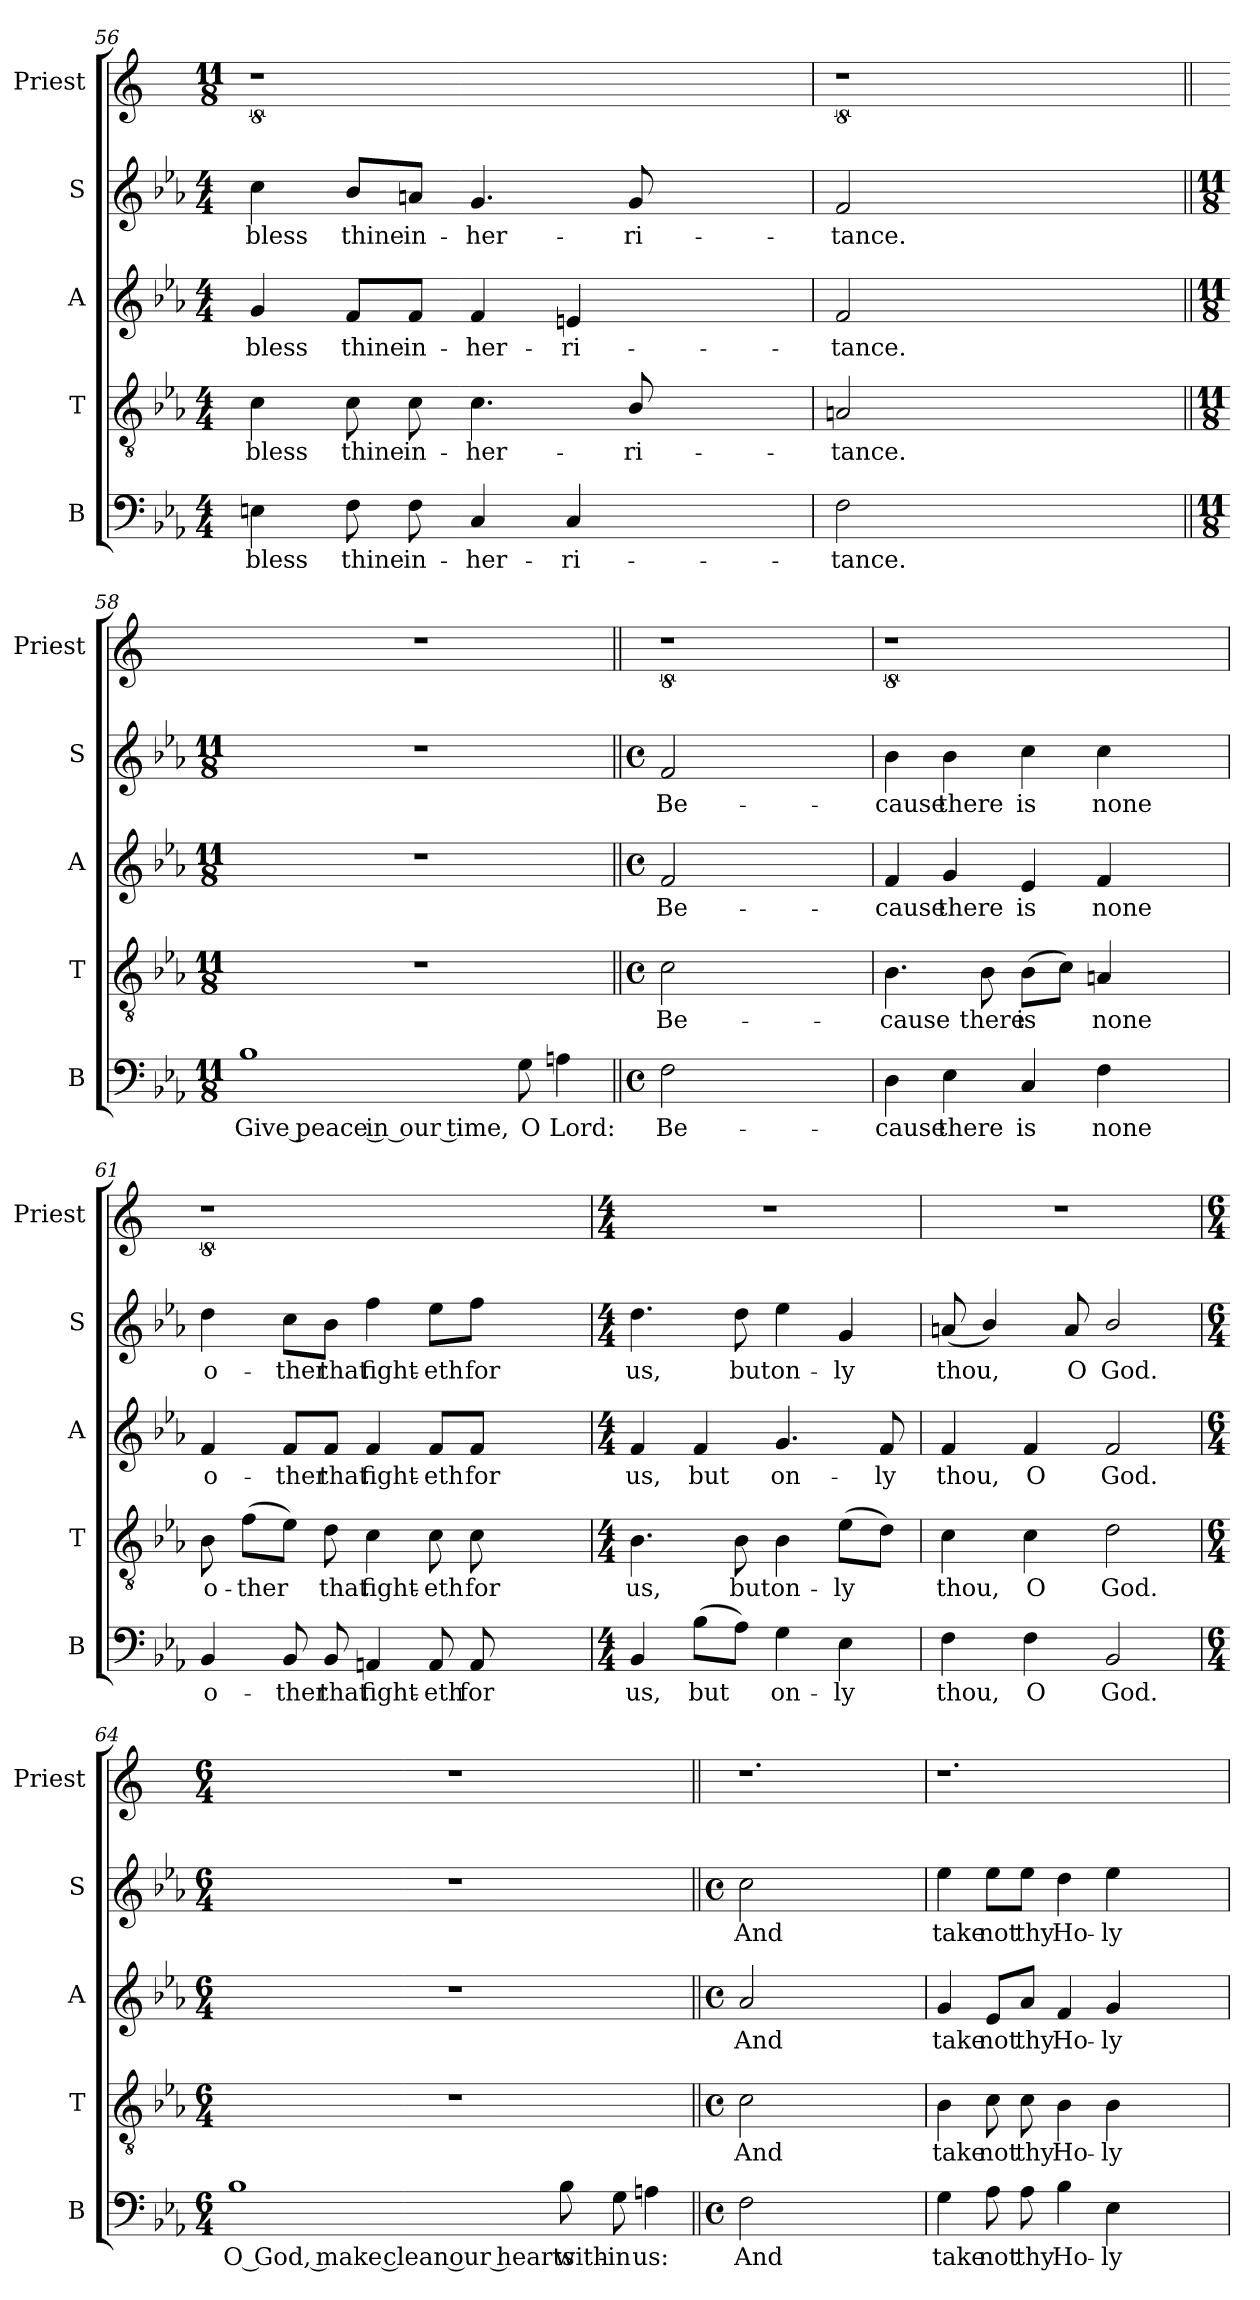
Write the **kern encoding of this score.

**kern	**text	**kern	**text	**kern	**text	**kern	**text	**kern
*part5	*part5	*part4	*part4	*part3	*part3	*part2	*part2	*part1
*staff5	*staff5	*staff4	*staff4	*staff3	*staff3	*staff2	*staff2	*staff1
*I"B	*	*I"T	*	*I"A	*	*I"S	*	*I"Priest
*I'B	*	*I'T	*	*I'A	*	*I'S	*	*I'Priest
*clefF4	*	*clefGv2	*	*clefG2	*	*clefG2	*	*clefG2
*k[b-e-a-]	*	*k[b-e-a-]	*	*k[b-e-a-]	*	*k[b-e-a-]	*	*k[]
*E-:	*	*E-:	*	*E-:	*	*E-:	*	*C:
*M4/4	*	*M4/4	*	*M4/4	*	*M4/4	*	*M11/8
=56	=56	=56	=56	=56	=56	=56	=56	=56
*^	*	*	*	*	*	*	*	*
*	*^	*	*	*	*	*	*	*	*
!	!	!	!LO:LY:b	!	!LO:LY:b	!	!LO:LY:b	!	!LO:LY:b	!
1ryy	1ryy	4En\	bless	4c\	bless	4g/	bless	4cc\	bless	8%11r
!	!	!	!LO:LY:b	!	!LO:LY:b	!	!LO:LY:b	!	!LO:LY:b	!
.	.	8F\	thine	8c\	thine	8f/L	thine	8b-/L	thine	.
!	!	!	!LO:LY:b	!	!LO:LY:b	!	!LO:LY:b	!	!LO:LY:b	!
.	.	8F\	in-	8c\	in-	8f/J	in-	8an/J	in-	.
!	!	!	!LO:LY:b	!	!LO:LY:b	!	!LO:LY:b	!	!LO:LY:b	!
.	.	4C/	-her-	4.c\	-her-	4f/	-her-	4.g/	-her-	.
!	!	!	!LO:LY:b	!	!	!	!LO:LY:b	!	!	!
.	.	4C/	-ri-	.	.	4en/	-ri-	.	.	.
!	!	!	!	!	!LO:LY:b	!	!	!	!LO:LY:b	!
.	.	.	.	8B-/	-ri-	.	.	8g/	-ri-	.
4.ryy	4.ryy	4.ryy	.	4.ryy	.	4.ryy	.	4.ryy	.	.
=57	=57	=57	=57	=57	=57	=57	=57	=57	=57	=57
!	!	!	!LO:LY:b	!	!LO:LY:b	!	!LO:LY:b	!	!LO:LY:b	!
2ryy	2ryy	2F\	-tance.	2An/	-tance.	2f/	-tance.	2f/	-tance.	8%11r
2..ryy	2..ryy	2..ryy	.	2..ryy	.	2..ryy	.	2..ryy	.	.
*v	*v	*v	*	*	*	*	*	*	*	*
!!LO:PB:g=z
=58||	=58||	=58||	=58||	=58||	=58||	=58||	=58||	=58||
*M11/8	*	*M11/8	*	*M11/8	*	*M11/8	*	*
*^	*	*	*	*	*	*	*	*
*	*^	*	*	*	*	*	*	*	*
!	!	!	!LO:LY:b	!	!	!	!	!	!	!
*	*v	*v	*	*	*	*	*	*	*	*
1B-	1ryy	Give peace in our time,	8%11r	.	8%11r	.	8%11r	.	8%11r
!	!	!LO:LY:b	!	!	!	!	!	!	!
8G\	4.ryy	O	.	.	.	.	.	.	.
!	!	!LO:LY:b	!	!	!	!	!	!	!
4An\	.	Lord:	.	.	.	.	.	.	.
=59||	=59||	=59||	=59||	=59||	=59||	=59||	=59||	=59||	=59||
*M4/4	*	*	*M4/4	*	*M4/4	*	*M4/4	*	*
*met(c)	*	*	*met(c)	*	*met(c)	*	*met(c)	*	*
!	!	!LO:LY:b	!	!LO:LY:b	!	!LO:LY:b	!	!LO:LY:b	!
2ryy	2F\	Be-	2c\	Be-	2f/	Be-	2f/	Be-	8%11r
2..ryy	2..ryy	.	2..ryy	.	2..ryy	.	2..ryy	.	.
=60	=60	=60	=60	=60	=60	=60	=60	=60	=60
!	!	!LO:LY:b	!	!LO:LY:b	!	!LO:LY:b	!	!LO:LY:b	!
1ryy	4D\	-cause	4.B-\	-cause	4f/	-cause	4b-\	-cause	8%11r
!	!	!LO:LY:b	!	!	!	!LO:LY:b	!	!LO:LY:b	!
.	4E-\	there	.	.	4g/	there	4b-\	there	.
!	!	!	!	!LO:LY:b	!	!	!	!	!
.	.	.	8B-\	there	.	.	.	.	.
!	!	!LO:LY:b	!	!LO:LY:b	!	!LO:LY:b	!	!LO:LY:b	!
.	4C/	is	(>8B-\L	is	4e-/	is	4cc\	is	.
.	.	.	8c\J)	.	.	.	.	.	.
!	!	!LO:LY:b	!	!LO:LY:b	!	!LO:LY:b	!	!LO:LY:b	!
.	4F\	none	4An/	none	4f/	none	4cc\	none	.
4.ryy	4.ryy	.	4.ryy	.	4.ryy	.	4.ryy	.	.
=61	=61	=61	=61	=61	=61	=61	=61	=61	=61
!	!	!LO:LY:b	!	!LO:LY:b	!	!LO:LY:b	!	!LO:LY:b	!
1ryy	4BB-/	o-	8B-\	o-	4f/	o-	4dd\	o-	8%11r
!	!	!	!	!LO:LY:b	!	!	!	!	!
.	.	.	(>8f\L	-ther	.	.	.	.	.
!	!	!LO:LY:b	!	!	!	!LO:LY:b	!	!LO:LY:b	!
.	8BB-/	-ther	8e-\J)	.	8f/L	-ther	8cc\L	-ther	.
!	!	!LO:LY:b	!	!LO:LY:b	!	!LO:LY:b	!	!LO:LY:b	!
.	8BB-/	that	8d\	that	8f/J	that	8b-\J	that	.
!	!	!LO:LY:b	!	!LO:LY:b	!	!LO:LY:b	!	!LO:LY:b	!
.	4AAn/	fight-	4c\	fight-	4f/	fight-	4ff\	fight-	.
!	!	!LO:LY:b	!	!LO:LY:b	!	!LO:LY:b	!	!LO:LY:b	!
.	8AA/	-eth	8c\	-eth	8f/L	-eth	8ee-\L	-eth	.
!	!	!LO:LY:b	!	!LO:LY:b	!	!LO:LY:b	!	!LO:LY:b	!
.	8AA/	for	8c\	for	8f/J	for	8ff\J	for	.
4.ryy	4.ryy	.	4.ryy	.	4.ryy	.	4.ryy	.	.
*v	*v	*	*	*	*	*	*	*	*
!!LO:LB:g=z
=62	=62	=62	=62	=62	=62	=62	=62	=62
*M4/4	*	*M4/4	*	*M4/4	*	*M4/4	*	*M4/4
*^	*	*	*	*	*	*	*	*
!	!	!LO:LY:b	!	!LO:LY:b	!	!LO:LY:b	!	!LO:LY:b	!
*v	*v	*	*	*	*	*	*	*	*
4BB-/	us,	4.B-\	us,	4f/	us,	4.dd\	us,	1r
!	!LO:LY:b	!	!	!	!LO:LY:b	!	!	!
(>8B-\L	but	.	.	4f/	but	.	.	.
!	!	!	!LO:LY:b	!	!	!	!LO:LY:b	!
8A-i\J)	.	8B-\	but	.	.	8dd\	but	.
!	!LO:LY:b	!	!LO:LY:b	!	!LO:LY:b	!	!LO:LY:b	!
4G\	on-	4B-\	on-	4.g/	on-	4ee-\	on-	.
!	!LO:LY:b	!	!LO:LY:b	!	!	!	!LO:LY:b	!
4E-\	-ly	(>8e-\L	-ly	.	.	4g/	-ly	.
!	!	!	!	!	!LO:LY:b	!	!	!
.	.	8d\J)	.	8f/	-ly	.	.	.
=63	=63	=63	=63	=63	=63	=63	=63	=63
!	!LO:LY:b	!	!LO:LY:b	!	!LO:LY:b	!	!LO:LY:b	!
4F\	thou,	4c\	thou,	4f/	thou,	(<8an/	thou,	1r
.	.	.	.	.	.	4b-/)	.	.
!	!LO:LY:b	!	!LO:LY:b	!	!LO:LY:b	!	!	!
4F\	O	4c\	O	4f/	O	.	.	.
!	!	!	!	!	!	!	!LO:LY:b	!
.	.	.	.	.	.	8a/	O	.
!	!LO:LY:b	!	!LO:LY:b	!	!LO:LY:b	!	!LO:LY:b	!
2BB-/	God.	2d\	God.	2f/	God.	2b-/	God.	.
!!LO:LB:g=z
=64	=64	=64	=64	=64	=64	=64	=64	=64
*M6/4	*	*M6/4	*	*M6/4	*	*M6/4	*	*M6/4
!	!LO:LY:b	!	!	!	!	!	!	!
*^	*	*	*	*	*	*	*	*
1B-	1ryy	O God, make clean our hearts	1.r	.	1.r	.	1.r	.	1.r
!	!	!LO:LY:b	!	!	!	!	!	!	!
8B-\	2ryy	with-	.	.	.	.	.	.	.
!	!	!LO:LY:b	!	!	!	!	!	!	!
8G\	.	-in	.	.	.	.	.	.	.
!	!	!LO:LY:b	!	!	!	!	!	!	!
4An\	.	us:	.	.	.	.	.	.	.
=65||	=65||	=65||	=65||	=65||	=65||	=65||	=65||	=65||	=65||
*M4/4	*	*	*M4/4	*	*M4/4	*	*M4/4	*	*
*met(c)	*	*	*met(c)	*	*met(c)	*	*met(c)	*	*
!	!	!LO:LY:b	!	!LO:LY:b	!	!LO:LY:b	!	!LO:LY:b	!
2ryy	2F\	And	2c\	And	2a-/	And	2cc\	And	1.r
1ryy	1ryy	.	1ryy	.	1ryy	.	1ryy	.	.
=66	=66	=66	=66	=66	=66	=66	=66	=66	=66
!	!	!LO:LY:b	!	!LO:LY:b	!	!LO:LY:b	!	!LO:LY:b	!
1ryy	4G\	take	4B-\	take	4g/	take	4ee-\	take	1.r
!	!	!LO:LY:b	!	!LO:LY:b	!	!LO:LY:b	!	!LO:LY:b	!
.	8A-\	not	8c\	not	8e-/L	not	8ee-\L	not	.
!	!	!LO:LY:b	!	!LO:LY:b	!	!LO:LY:b	!	!LO:LY:b	!
.	8A-\	thy	8c\	thy	8a-/J	thy	8ee-\J	thy	.
!	!	!LO:LY:b	!	!LO:LY:b	!	!LO:LY:b	!	!LO:LY:b	!
.	4B-\	Ho-	4B-\	Ho-	4f/	Ho-	4dd\	Ho-	.
!	!	!LO:LY:b	!	!LO:LY:b	!	!LO:LY:b	!	!LO:LY:b	!
.	4E-\	-ly	4B-\	-ly	4g/	-ly	4ee-\	-ly	.
2ryy	2ryy	.	2ryy	.	2ryy	.	2ryy	.	.
*v	*v	*	*	*	*	*	*	*	*
=	=	=	=	=	=	=	=	=
*-	*-	*-	*-	*-	*-	*-	*-	*-
